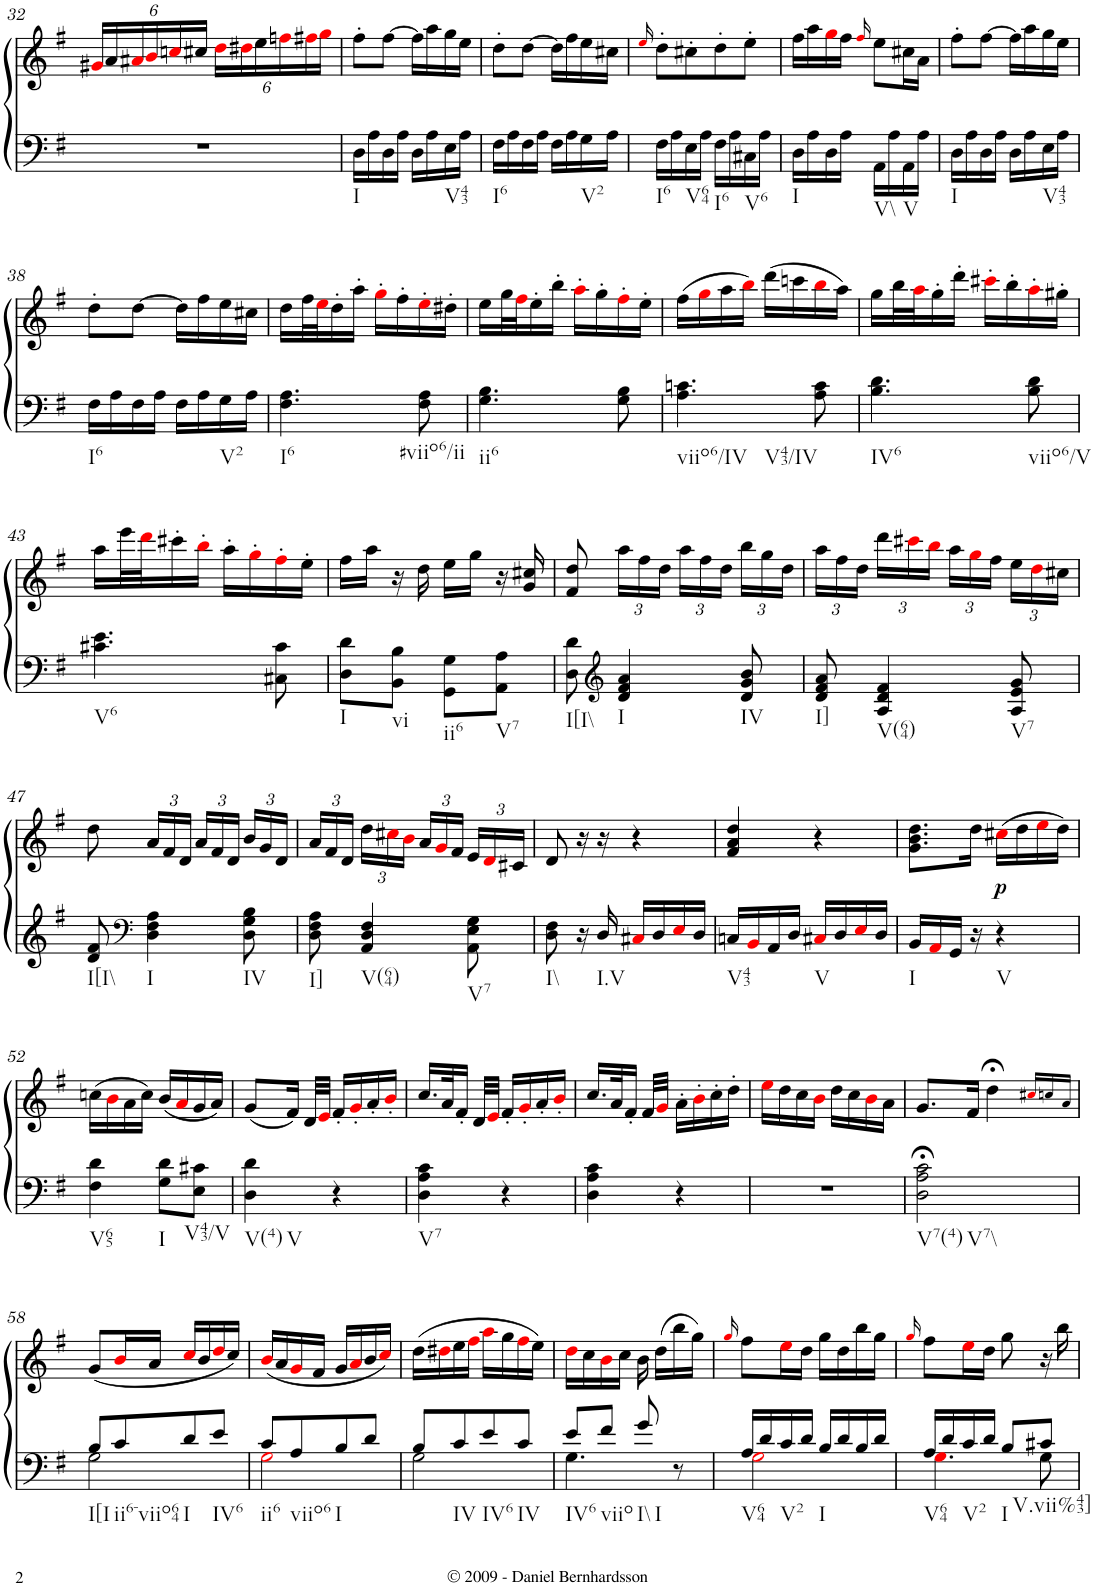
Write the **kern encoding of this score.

**kern	**kern	**dynam
*part1	*part1	*part1
*staff2	*staff1	*staff1/2
*I"Piano	*	*
*I'Pno.	*	*
!!LO:PB:g=z
*clefF4	*clefG2	*
*k[f#]	*k[f#]	*
*G:	*G:	*
*M2/4	*M2/4	*
*	*Xbrackettup	*
=32	=32	=32
2r	24g#Xi/LL	.
.	24a/	.
.	24a#Xi/	.
.	24bi/	.
.	24ccni/	.
.	24cc#X/JJ	.
.	24ddi\LL	.
.	24dd#Xi\	.
.	24ee\	.
.	24ffni\	.
.	24ff#Xi\	.
.	24ggi\JJ	.
=33	=33	=33
!LO:TX:b:t=I	!	!
16D\LL	8ff#'\L	.
16A\	.	.
16D\	[>8ff#\J	.
16A\JJ	.	.
16D\LL	16ff#\LL]	.
16A\	16aa\	.
!LO:TX:b:t=V43	!	!
16E\	16gg\	.
16A\JJ	16ee\JJ	.
=34	=34	=34
!LO:TX:b:t=I6	!	!
16F#\LL	8dd'\L	.
16A\	.	.
16F#\	[>8dd\J	.
16A\JJ	.	.
16F#\LL	16dd\LL]	.
16A\	16ff#\	.
!LO:TX:b:t=V2	!	!
16G\	16ee\	.
16A\JJ	16cc#X\JJ	.
=35	=35	=35
.	16qeei/	.
!LO:TX:b:t=I6	!	!
16F#\LL	8dd'\L	.
16A\	.	.
!LO:TX:b:t=V64	!	!
16E\	8cc#X'\	.
16A\JJ	.	.
!LO:TX:b:t=I6	!	!
16F#\LL	8dd'\	.
16A\	.	.
!LO:TX:b:t=V6	!	!
16C#X\	8ee'\J	.
16A\JJ	.	.
=36	=36	=36
!LO:TX:b:t=I	!	!
16D\LL	16ff#\LL	.
16A\	16aa\	.
16D\	16ggi\	.
16A\JJ	16ff#\JJ	.
.	16qff#i/	.
!LO:TX:b:t=V\\	!	!
16AA\LL	8ee\L	.
16A\	.	.
!LO:TX:b:t=V	!	!
16AA\	16cc#X\L	.
16A\JJ	16a\JJ	.
=37	=37	=37
!LO:TX:b:t=I	!	!
16D\LL	8ff#'\L	.
16A\	.	.
16D\	[>8ff#\J	.
16A\JJ	.	.
16D\LL	16ff#\LL]	.
16A\	16aa\	.
!LO:TX:b:t=V43	!	!
16E\	16gg\	.
16A\JJ	16ee\JJ	.
!!LO:LB:g=z
=38	=38	=38
!LO:TX:b:t=I6	!	!
16F#\LL	8dd'\L	.
16A\	.	.
16F#\	[>8dd\J	.
16A\JJ	.	.
16F#\LL	16dd\LL]	.
16A\	16ff#\	.
!LO:TX:b:t=V2	!	!
16G\	16ee\	.
16A\JJ	16cc#X\JJ	.
=39	=39	=39
!LO:TX:b:t=I6	!	!
4.F#\ 4.A\	16dd\LL	.
.	32ff#\L	.
.	32eei\J	.
.	16dd'\	.
.	16aa'\JJ	.
.	16gg'i\LL	.
.	16ff#'\	.
!LO:TX:b:t=#viio6/ii	!	!
8F#\ 8A\	16ee'i\	.
.	16dd#X'\JJ	.
=40	=40	=40
!LO:TX:b:t=ii6	!	!
4.G\ 4.B\	16ee\LL	.
.	32gg\L	.
.	32ff#i\J	.
.	16ee'\	.
.	16bb'\JJ	.
.	16aa'i\LL	.
.	16gg'\	.
8G\ 8B\	16ff#'i\	.
.	16ee'\JJ	.
=41	=41	=41
!LO:TX:b:t=viio6/IV	!	!
!LO:TX:b:t=V43/IV	!	!
4.A\ 4.cn\	(16ff#\LL	.
.	16ggi\	.
.	16aa\	.
.	16bbi\JJ)	.
.	(16ddd\LL	.
.	16cccn\	.
8A\ 8c\	16bbi\	.
.	16aa\JJ)	.
=42	=42	=42
!LO:TX:b:t=IV6	!	!
4.B\ 4.d\	16gg\LL	.
.	32bb\L	.
.	32aai\J	.
.	16gg'\	.
.	16ddd'\JJ	.
.	16ccc#X'i\LL	.
.	16bb'\	.
!LO:TX:b:t=viio6/V	!	!
8B\ 8d\	16aa'i\	.
.	16gg#X'\JJ	.
!!LO:LB:g=z
=43	=43	=43
!LO:TX:b:t=V6	!	!
4.c#X\ 4.e\	16aa\LL	.
.	32eee\L	.
.	32dddi\J	.
.	16ccc#X'\	.
.	16bb'i\JJ	.
.	16aa'\LL	.
.	16gg'i\	.
8C#X\ 8c#\	16ff#'i\	.
.	16ee'\JJ	.
=44	=44	=44
!LO:TX:b:t=I	!	!
8D\ 8d\L	16ff#\LL	.
.	16aa\JJ	.
!LO:TX:b:t=vi	!	!
8BB\ 8B\J	16r	.
.	16dd\	.
!LO:TX:b:t=ii6	!	!
8GG\ 8G\L	16ee\LL	.
.	16gg\JJ	.
!LO:TX:b:t=V7	!	!
8AA\ 8A\J	16r	.
.	16g/ 16cc#X/	.
=45	=45	=45
!LO:TX:b:t=I[I\\	!	!
8D\ 8d\	8f#/ 8dd/	.
*clefG2	*	*
!LO:TX:b:t=I	!	!
4d/ 4f#/ 4a/	24aa\LL	.
.	24ff#\	.
.	24dd\JJ	.
.	24aa\LL	.
.	24ff#\	.
.	24dd\JJ	.
!LO:TX:b:t=IV	!	!
8d/ 8g/ 8b/	24bb\LL	.
.	24gg\	.
.	24dd\JJ	.
=46	=46	=46
!LO:TX:b:t=I]	!	!
8d/ 8f#/ 8a/	24aa\LL	.
.	24ff#\	.
.	24dd\JJ	.
!LO:TX:b:t=V(64)	!	!
4A/ 4d/ 4f#/	24ddd\LL	.
.	24ccc#Xi\	.
.	24bbi\JJ	.
.	24aa\LL	.
.	24ggi\	.
.	24ff#\JJ	.
!LO:TX:b:t=V7	!	!
8A/ 8e/ 8g/	24ee\LL	.
.	24ddi\	.
.	24cc#X\JJ	.
!!LO:LB:g=z
=47	=47	=47
!LO:TX:b:t=I[I\\	!	!
8d/ 8f#/	8dd\	.
*clefF4	*	*
!LO:TX:b:t=I	!	!
4D\ 4F#\ 4A\	24a/LL	.
.	24f#/	.
.	24d/JJ	.
.	24a/LL	.
.	24f#/	.
.	24d/JJ	.
!LO:TX:b:t=IV	!	!
8D\ 8G\ 8B\	24b/LL	.
.	24g/	.
.	24d/JJ	.
=48	=48	=48
!LO:TX:b:t=I]	!	!
8D\ 8F#\ 8A\	24a/LL	.
.	24f#/	.
.	24d/JJ	.
!LO:TX:b:t=V(64)	!	!
4AA/ 4D/ 4F#/	24dd\LL	.
.	24cc#Xi\	.
.	24bi\JJ	.
.	24a/LL	.
.	24gi/	.
.	24f#/JJ	.
!LO:TX:b:t=V7	!	!
8AA\ 8E\ 8G\	24e/LL	.
.	24di/	.
.	24c#X/JJ	.
=49	=49	=49
!LO:TX:b:t=I\\	!	!
8D\ 8F#\	8d/	.
16r	16r	.
!LO:TX:b:t=I.V	!	!
16D/	16r	.
16C#Xi/LL	4r	.
16D/	.	.
16Ei/	.	.
16D/JJ	.	.
=50	=50	=50
!LO:TX:b:t=V43	!	!
16Cn/LL	4f#/ 4a/ 4dd/	.
16BBi/	.	.
16AA/	.	.
16D/JJ	.	.
!LO:TX:b:t=V	!	!
16C#Xi/LL	4r	.
16D/	.	.
16Ei/	.	.
16D/JJ	.	.
=51	=51	=51
!LO:TX:b:t=I	!	!
16BB/LL	8.g\ 8.b\ 8.dd\L	.
16AAi/	.	.
16GG/JJ	.	.
16r	16dd\Jk	.
!LO:TX:b:t=V	!	!
!	!	!LO:DY:b
4r	(16cc#Xi\LL	p
.	16dd\	.
.	16eei\	.
.	16dd\JJ)	.
!!LO:LB:g=z
=52	=52	=52
!LO:TX:b:t=V65	!	!
4F#\ 4d\	(16ccn\LL	.
.	16bi\	.
.	16a\	.
.	16cc\JJ)	.
!LO:TX:b:t=I	!	!
8G\ 8d\L	(16b/LL	.
.	16ai/	.
!LO:TX:b:t=V43/V	!	!
8E\ 8c#X\J	16g/	.
.	16a/JJ)	.
=53	=53	=53
!LO:TX:b:t=V(4)	!	!
!LO:TX:b:t=V	!	!
4D\ 4d\	(8g/L	.
.	16f#/Jk)	.
.	32d/LLL	.
.	32ei/JJJ	.
4r	16f#'/LL	.
.	16g'i/	.
.	16a'/	.
.	16b'i/JJ	.
=54	=54	=54
!LO:TX:b:t=V7	!	!
4D\ 4A\ 4c\	16.cc/LL	.
.	32a/K	.
.	16f#'/JJ	.
.	32d/LLL	.
.	32ei/JJJ	.
4r	16f#'/LL	.
.	16g'i/	.
.	16a'/	.
.	16b'i/JJ	.
=55	=55	=55
4D\ 4A\ 4c\	16.cc/LL	.
.	32a/K	.
.	16f#'/JJ	.
.	32f#/LLL	.
.	32gi/JJJ	.
4r	16a'\LL	.
.	16b'i\	.
.	16cc'\	.
.	16dd'\JJ	.
=56	=56	=56
2r	16eei\LL	.
.	16dd\	.
.	16cc\	.
.	16bi\JJ	.
.	16dd\LL	.
.	16cc\	.
.	16bi\	.
.	16a\JJ	.
=57	=57	=57
!LO:TX:b:t=V7(4)	!	!
!LO:TX:b:t=V7\\	!	!
2D\;< 2A\;< 2c\;<	8.g/L	.
.	16f#/Jk	.
.	4dd;<\	.
8ryy	16cc#X!i/LL	.
.	16ccn!/	.
16ryy	16a!/JJ	.
!!LO:LB:g=z
=58	=58	=58
*^	*	*
!LO:TX:b:t=I[I	!	!	!
8B/L	2G\	(8g/L	.
!LO:TX:b:t=ii6-viio64	!	!	!
8c/	.	16bi/L	.
.	.	16a/JJ	.
!LO:TX:b:t=I	!	!	!
8d/	.	16cci/LL	.
.	.	16b/	.
!LO:TX:b:t=IV6	!	!	!
8e/J	.	16ddi/	.
.	.	16cc/JJ)	.
=59	=59	=59	=59
!LO:TX:b:t=ii6	!	!	!
8c/L	2Gi\	(16bi/LL	.
.	.	16a/	.
!LO:TX:b:t=viio6	!	!	!
8A/	.	16gi/	.
.	.	16f#/JJ	.
!LO:TX:b:t=I	!	!	!
8B/	.	16g/LL	.
.	.	16ai/	.
8d/J	.	16b/	.
.	.	16cci/JJ)	.
=60	=60	=60	=60
8B/L	2G\	(16dd\LL	.
.	.	16dd#Xi\	.
!LO:TX:b:t=IV	!	!	!
8c/	.	16ee\	.
.	.	16ff#i\JJ	.
!LO:TX:b:t=IV6	!	!	!
8e/	.	16aai\LL	.
.	.	16gg\	.
!LO:TX:b:t=IV	!	!	!
8c/J	.	16ff#i\	.
.	.	16ee\JJ)	.
=61	=61	=61	=61
!LO:TX:b:t=IV6	!	!	!
8e/L	4.G\	16ddi\LL	.
.	.	16cc\	.
!LO:TX:b:t=viio	!	!	!
8f#/J	.	16bi\	.
.	.	16cc\JJ	.
!LO:TX:b:t=I\\	!	!	!
!LO:TX:b:t=I	!	!	!
8g/	.	16b\	.
.	.	(16dd\LL	.
8r	8ryy	16bb\	.
.	.	16gg\JJ)	.
=62	=62	=62	=62
.	.	16qggi/	.
!LO:TX:b:t=V64	!	!	!
16A/LL	2Gi\	8ff#\L	.
16d/	.	.	.
!LO:TX:b:t=V2	!	!	!
16c/	.	16eei\L	.
16d/JJ	.	16dd\JJ	.
!LO:TX:b:t=I	!	!	!
16B/LL	.	16gg\LL	.
16d/	.	16dd\	.
16B/	.	16bb\	.
16d/JJ	.	16gg\JJ	.
=63	=63	=63	=63
.	.	16qggi/	.
!LO:TX:b:t=V64	!	!	!
16A/LL	4.Gi\	8ff#\L	.
16d/	.	.	.
!LO:TX:b:t=V2	!	!	!
16c/	.	16eei\L	.
16d/JJ	.	16dd\JJ	.
!LO:TX:b:t=I	!	!	!
8B/L	.	8gg\	.
!LO:TX:b:t=V.vii%43]	!	!	!
8c#X/J	8G\	16r	.
.	.	16bb\	.
*v	*v	*	*
=	=	=
*-	*-	*-
